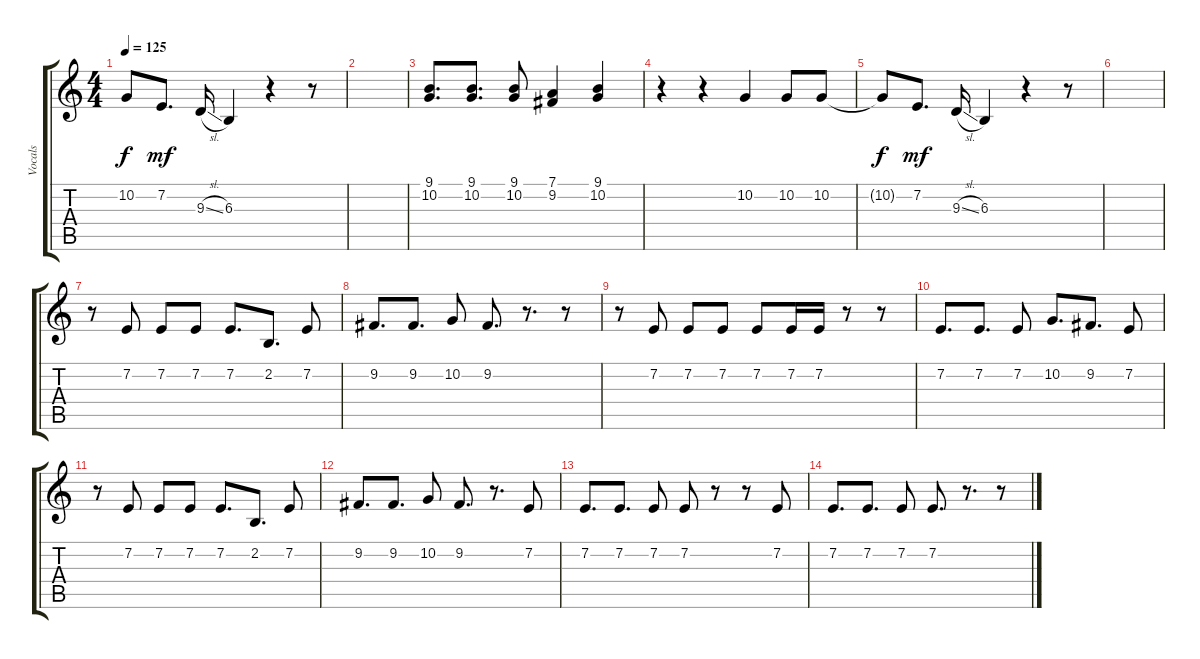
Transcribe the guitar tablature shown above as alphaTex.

\track ("Vocals" "Vocals") {instrument lead2sawtooth}
\staff {score tabs}
\tuning (D4 A3 F3 C3 G2 D2) {hide}
\ts (4 4)
\tempo 125
\clef g2
\ks c
10.2{t}.8{dy f} 7.2.8{d dy mf} 9.3{sl}.16 6.3.4 r.4 r.8 |
|
(9.1 10.2).8{d} (9.1 10.2).8{d} (9.1 10.2).8 (7.1 9.2).4 (9.1 10.2).4 |
r.4 r.4 10.2.4 10.2.8 10.2.8 |
10.2{t}.8{dy f} 7.2.8{d dy mf} 9.3{sl}.16 6.3.4 r.4 r.8 |
|
r.8 7.2.8 7.2.8 7.2.8 7.2.8{d} 2.2.8{d} 7.2.8 |
9.2.8{d} 9.2.8{d} 10.2.8 9.2.8{d} r.8{d} r.8 |
r.8 7.2.8 7.2.8 7.2.8 7.2.8 7.2.16 7.2.16 r.8 r.8 |
7.2.8{d} 7.2.8{d} 7.2.8 10.2.8{d} 9.2.8{d} 7.2.8 |
r.8 7.2.8 7.2.8 7.2.8 7.2.8{d} 2.2.8{d} 7.2.8 |
9.2.8{d} 9.2.8{d} 10.2.8 9.2.8{d} r.8{d} 7.2.8 |
7.2.8{d} 7.2.8{d} 7.2.8 7.2.8 r.8 r.8 7.2.8 |
7.2.8{d instrument gunshot} 7.2.8{d} 7.2.8 7.2.8{d} r.8{d} r.8
